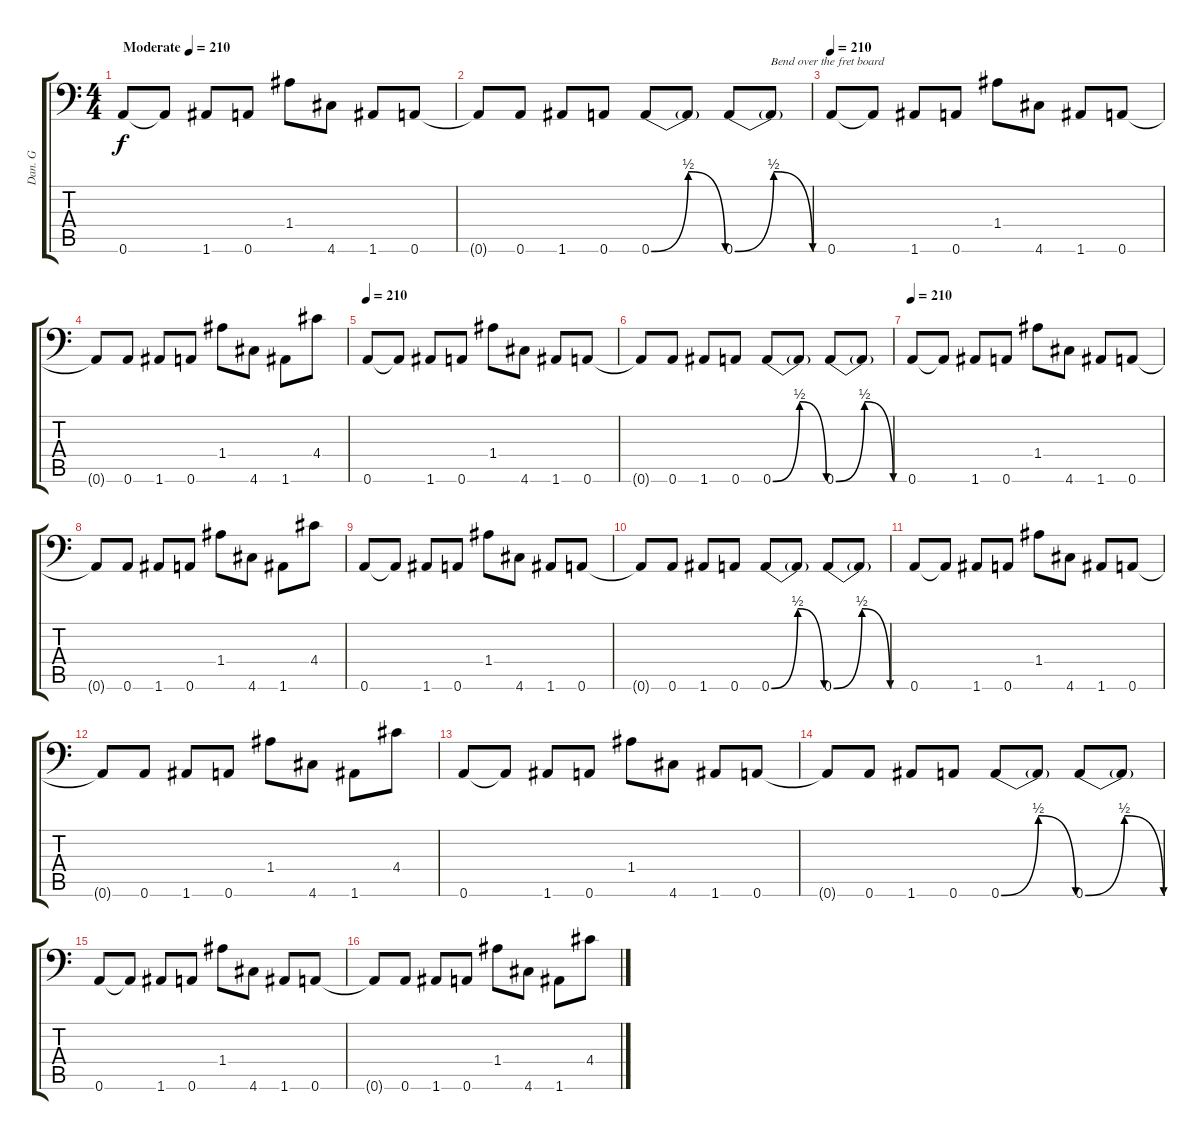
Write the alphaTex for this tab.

\track ("Dan. G" "Dan. G") {instrument distortionguitar}
\staff {score tabs}
\tuning (B3 Gb3 D3 A2 E2 A1) {hide}
\ts (4 4)
\tempo (210 "Moderate")
\clef f4
\ks c
0.6.8{dy f instrument distortionguitar} 0.6{t}.8 1.6.8 0.6.8 1.4.8 4.6.8 1.6.8 0.6.8 |
0.6{t}.8 0.6.8 1.6.8 0.6.8 0.6{be (bendrelease 0 0 35 2 35 2 60 0)}.8 0.6{t}.8 0.6{be (bendrelease 0 0 36 2 36 2 60 0)}.8 0.6{t}.8{txt "Bend over the fret board"} |
\tempo 210
0.6.8 0.6{t}.8 1.6.8 0.6.8 1.4.8 4.6.8 1.6.8 0.6.8 |
0.6{t}.8 0.6.8 1.6.8 0.6.8 1.4.8 4.6.8 1.6.8 4.4.8 |
\tempo 210
0.6.8 0.6{t}.8 1.6.8 0.6.8 1.4.8 4.6.8 1.6.8 0.6.8 |
0.6{t}.8 0.6.8 1.6.8 0.6.8 0.6{be (bendrelease 0 0 35 2 35 2 60 0)}.8 0.6{t}.8 0.6{be (bendrelease 0 0 36 2 36 2 60 0)}.8 0.6{t}.8 |
\tempo 210
0.6.8 0.6{t}.8 1.6.8 0.6.8 1.4.8 4.6.8 1.6.8 0.6.8 |
0.6{t}.8 0.6.8 1.6.8 0.6.8 1.4.8 4.6.8 1.6.8 4.4.8 |
0.6.8 0.6{t}.8 1.6.8 0.6.8 1.4.8 4.6.8 1.6.8 0.6.8 |
0.6{t}.8 0.6.8 1.6.8 0.6.8 0.6{be (bendrelease 0 0 35 2 35 2 60 0)}.8 0.6{t}.8 0.6{be (bendrelease 0 0 36 2 36 2 60 0)}.8 0.6{t}.8 |
0.6.8 0.6{t}.8 1.6.8 0.6.8 1.4.8 4.6.8 1.6.8 0.6.8 |
0.6{t}.8 0.6.8 1.6.8 0.6.8 1.4.8 4.6.8 1.6.8 4.4.8 |
0.6.8 0.6{t}.8 1.6.8 0.6.8 1.4.8 4.6.8 1.6.8 0.6.8 |
0.6{t}.8 0.6.8 1.6.8 0.6.8 0.6{be (bendrelease 0 0 35 2 35 2 60 0)}.8 0.6{t}.8 0.6{be (bendrelease 0 0 36 2 36 2 60 0)}.8 0.6{t}.8 |
0.6.8 0.6{t}.8 1.6.8 0.6.8 1.4.8 4.6.8 1.6.8 0.6.8 |
0.6{t}.8 0.6.8 1.6.8 0.6.8 1.4.8 4.6.8 1.6.8 4.4.8
